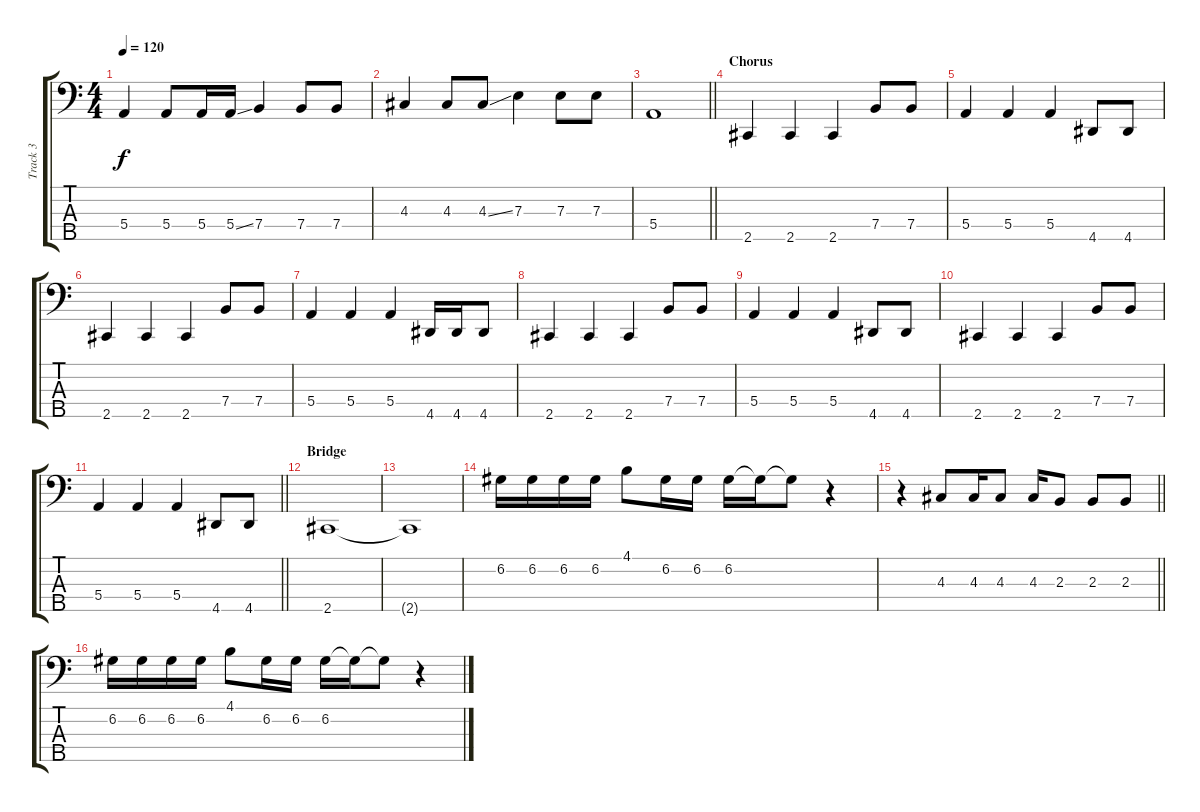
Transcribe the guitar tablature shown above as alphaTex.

\track ("Track 3" "Track 3") {instrument electricbassfinger}
\staff {score tabs}
\tuning (G2 D2 A1 E1 B0) {hide}
\ts (4 4)
\tempo 120
\clef f4
\ks c
5.4.4{dy f} 5.4.8 5.4.16 5.4{ss}.16 7.4.4 7.4.8 7.4.8 |
4.3.4 4.3.8 4.3{ss}.8 7.3.4 7.3.8 7.3.8 |
\barLineRight lightlight
5.4.1 |
\section ("" "Chorus")
2.5.4 2.5.4 2.5.4 7.4.8 7.4.8 |
5.4.4 5.4.4 5.4.4 4.5.8 4.5.8 |
2.5.4 2.5.4 2.5.4 7.4.8 7.4.8 |
5.4.4 5.4.4 5.4.4 4.5.16 4.5.16 4.5.8 |
2.5.4 2.5.4 2.5.4 7.4.8 7.4.8 |
5.4.4 5.4.4 5.4.4 4.5.8 4.5.8 |
2.5.4 2.5.4 2.5.4 7.4.8 7.4.8 |
\barLineRight lightlight
5.4.4 5.4.4 5.4.4 4.5.8 4.5.8 |
\section ("" "Bridge")
2.5.1 |
2.5{t}.1 |
6.2.16 6.2.16 6.2.16 6.2.16 4.1.8 6.2.16 6.2.16 6.2.16 6.2{t}.16 6.2{t}.8 r.4 |
\barLineRight lightlight
r.4 4.3.8 4.3.16 4.3.8 4.3.16 2.3.8 2.3.8 2.3.8 |
\section ("" "")
6.2.16 6.2.16 6.2.16 6.2.16 4.1.8 6.2.16 6.2.16 6.2.16 6.2{t}.16 6.2{t}.8 r.4
